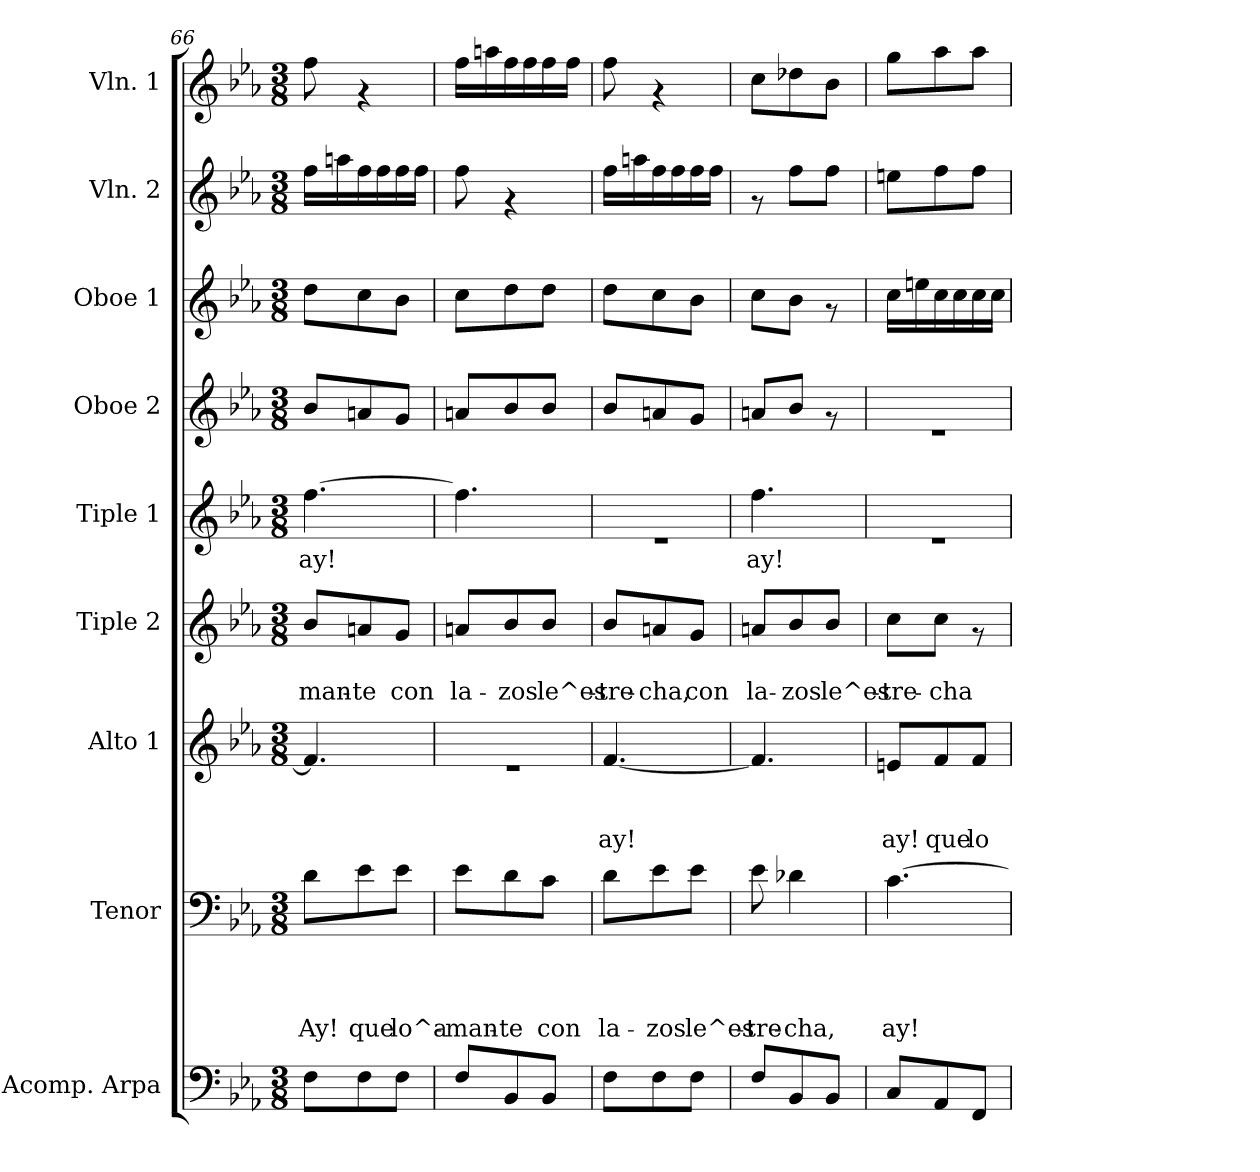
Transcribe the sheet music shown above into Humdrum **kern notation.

**kern	**kern	**text	**text	**text	**text	**kern	**text	**text	**text	**kern	**text	**text	**kern	**text	**kern	**kern	**kern	**kern
*part9	*part8	*part8	*part8	*part8	*part8	*part7	*part7	*part7	*part7	*part6	*part6	*part6	*part5	*part5	*part4	*part3	*part2	*part1
*staff9	*staff8	*staff8	*staff8	*staff8	*staff8	*staff7	*staff7	*staff7	*staff7	*staff6	*staff6	*staff6	*staff5	*staff5	*staff4	*staff3	*staff2	*staff1
*I"Acomp. Arpa	*I"Tenor	*	*	*	*	*I"Alto 1	*	*	*	*I"Tiple 2	*	*	*I"Tiple 1	*	*I"Oboe 2	*I"Oboe 1	*I"Vln. 2	*I"Vln. 1
*I'Acomp. Arpa	*I'Tenor	*	*	*	*	*I'Alto 1	*	*	*	*I'Tiple 2	*	*	*I'Tiple 1	*	*I'Oboe 2	*I'Oboe 1	*I'Vln. 2	*I'Vln. 1
*clefF4	*clefF4	*	*	*	*	*clefG2	*	*	*	*clefG2	*	*	*clefG2	*	*clefG2	*clefG2	*clefG2	*clefG2
*k[b-e-a-]	*k[b-e-a-]	*	*	*	*	*k[b-e-a-]	*	*	*	*k[b-e-a-]	*	*	*k[b-e-a-]	*	*k[b-e-a-]	*k[b-e-a-]	*k[b-e-a-]	*k[b-e-a-]
*E-:	*E-:	*	*	*	*	*E-:	*	*	*	*E-:	*	*	*E-:	*	*E-:	*E-:	*E-:	*E-:
*M3/8	*M3/8	*	*	*	*	*M3/8	*	*	*	*M3/8	*	*	*M3/8	*	*M3/8	*M3/8	*M3/8	*M3/8
=66	=66	=66	=66	=66	=66	=66	=66	=66	=66	=66	=66	=66	=66	=66	=66	=66	=66	=66
!	!	!	!	!	!LO:LY:b	!	!	!	!	!	!	!LO:LY:b	!	!LO:LY:b	!	!	!	!
8F\L	8d\L	.	.	.	Ay!	4.f/]	.	.	.	8b-/L	.	-man-	[>4.ff\	ay!	8b-/L	8dd\L	16ff\LL	8ff\
.	.	.	.	.	.	.	.	.	.	.	.	.	.	.	.	.	16aan\	.
!	!	!	!	!	!LO:LY:b	!	!	!	!	!	!	!LO:LY:b	!	!	!	!	!	!
8F\	8e-\	.	.	.	que	.	.	.	.	8an/	.	-te	.	.	8an/	8cc\	16ff\	4rf
.	.	.	.	.	.	.	.	.	.	.	.	.	.	.	.	.	16ff\	.
!	!	!	!	!	!LO:LY:b	!	!	!	!	!	!	!LO:LY:b	!	!	!	!	!	!
8F\J	8e-\J	.	.	.	lo^a-	.	.	.	.	8g/J	.	con	.	.	8g/J	8b-\J	16ff\	.
.	.	.	.	.	.	.	.	.	.	.	.	.	.	.	.	.	16ff\JJ	.
=67	=67	=67	=67	=67	=67	=67	=67	=67	=67	=67	=67	=67	=67	=67	=67	=67	=67	=67
!	!	!	!	!	!LO:LY:b	!	!	!	!	!	!	!LO:LY:b	!	!	!	!	!	!
8F/L	8e-\L	.	.	.	-man-	4.re	.	.	.	8an/L	.	la-	4.ff\]	.	8an/L	8cc\L	8ff\	16ff\LL
.	.	.	.	.	.	.	.	.	.	.	.	.	.	.	.	.	.	16aan\
!	!	!	!	!	!LO:LY:b	!	!	!	!	!	!	!LO:LY:b	!	!	!	!	!	!
8BB-/	8d\	.	.	.	-te	.	.	.	.	8b-/	.	-zos	.	.	8b-/	8dd\	4rf	16ff\
.	.	.	.	.	.	.	.	.	.	.	.	.	.	.	.	.	.	16ff\
!	!	!	!	!	!LO:LY:b	!	!	!	!	!	!	!LO:LY:b	!	!	!	!	!	!
8BB-/J	8c\J	.	.	.	con	.	.	.	.	8b-/J	.	le^es-	.	.	8b-/J	8dd\J	.	16ff\
.	.	.	.	.	.	.	.	.	.	.	.	.	.	.	.	.	.	16ff\JJ
=68	=68	=68	=68	=68	=68	=68	=68	=68	=68	=68	=68	=68	=68	=68	=68	=68	=68	=68
!	!	!	!	!	!LO:LY:b	!	!	!	!LO:LY:b	!	!	!LO:LY:b	!	!	!	!	!	!
8F\L	8d\L	.	.	.	la-	[>4.f/	.	.	ay!	8b-/L	.	-tre-	4.re	.	8b-/L	8dd\L	16ff\LL	8ff\
.	.	.	.	.	.	.	.	.	.	.	.	.	.	.	.	.	16aan\	.
!	!	!	!	!	!LO:LY:b	!	!	!	!	!	!	!LO:LY:b	!	!	!	!	!	!
8F\	8e-\	.	.	.	-zos	.	.	.	.	8an/	.	-cha,	.	.	8an/	8cc\	16ff\	4rf
.	.	.	.	.	.	.	.	.	.	.	.	.	.	.	.	.	16ff\	.
!	!	!	!	!	!LO:LY:b	!	!	!	!	!	!	!LO:LY:b	!	!	!	!	!	!
8F\J	8e-\J	.	.	.	le^es-	.	.	.	.	8g/J	.	con	.	.	8g/J	8b-\J	16ff\	.
.	.	.	.	.	.	.	.	.	.	.	.	.	.	.	.	.	16ff\JJ	.
=69	=69	=69	=69	=69	=69	=69	=69	=69	=69	=69	=69	=69	=69	=69	=69	=69	=69	=69
!	!	!	!	!	!LO:LY:b	!	!	!	!	!	!	!LO:LY:b	!	!LO:LY:b	!	!	!	!
8F/L	8e-\	.	.	.	-tre-	4.f/]	.	.	.	8an/L	.	la-	4.ff\	ay!	8an/L	8cc\L	8rf	8cc\L
!	!	!	!	!	!LO:LY:b	!	!	!	!	!	!	!LO:LY:b	!	!	!	!	!	!
8BB-/	4d-X\	.	.	.	-cha,	.	.	.	.	8b-/	.	-zos	.	.	8b-/J	8b-\J	8ff\L	8dd-X\
!	!	!	!	!	!	!	!	!	!	!	!	!LO:LY:b	!	!	!	!	!	!
8BB-/J	.	.	.	.	.	.	.	.	.	8b-/J	.	le^es-	.	.	8rf	8rf	8ff\J	8b-\J
!!LO:PB:g=z
=70	=70	=70	=70	=70	=70	=70	=70	=70	=70	=70	=70	=70	=70	=70	=70	=70	=70	=70
!	!	!	!	!	!LO:LY:b	!	!	!	!LO:LY:b	!	!	!LO:LY:b	!	!	!	!	!	!
8C/L	[>4.c\	.	.	.	ay!	8en/L	.	.	ay!	8cc\L	.	-tre-	4.re	.	4.re	16cc\LL	8een\L	8gg\L
.	.	.	.	.	.	.	.	.	.	.	.	.	.	.	.	16een\	.	.
!	!	!	!	!	!	!	!	!	!LO:LY:b	!	!	!LO:LY:b	!	!	!	!	!	!
8AA-/	.	.	.	.	.	8f/	.	.	que	8cc\J	.	-cha	.	.	.	16cc\	8ff\	8aa-\
.	.	.	.	.	.	.	.	.	.	.	.	.	.	.	.	16cc\	.	.
!	!	!	!	!	!	!	!	!	!LO:LY:b	!	!	!	!	!	!	!	!	!
8FF/J	.	.	.	.	.	8f/J	.	.	lo	8rf	.	.	.	.	.	16cc\	8ff\J	8aa-\J
.	.	.	.	.	.	.	.	.	.	.	.	.	.	.	.	16cc\JJ	.	.
=	=	=	=	=	=	=	=	=	=	=	=	=	=	=	=	=	=	=
*-	*-	*-	*-	*-	*-	*-	*-	*-	*-	*-	*-	*-	*-	*-	*-	*-	*-	*-
